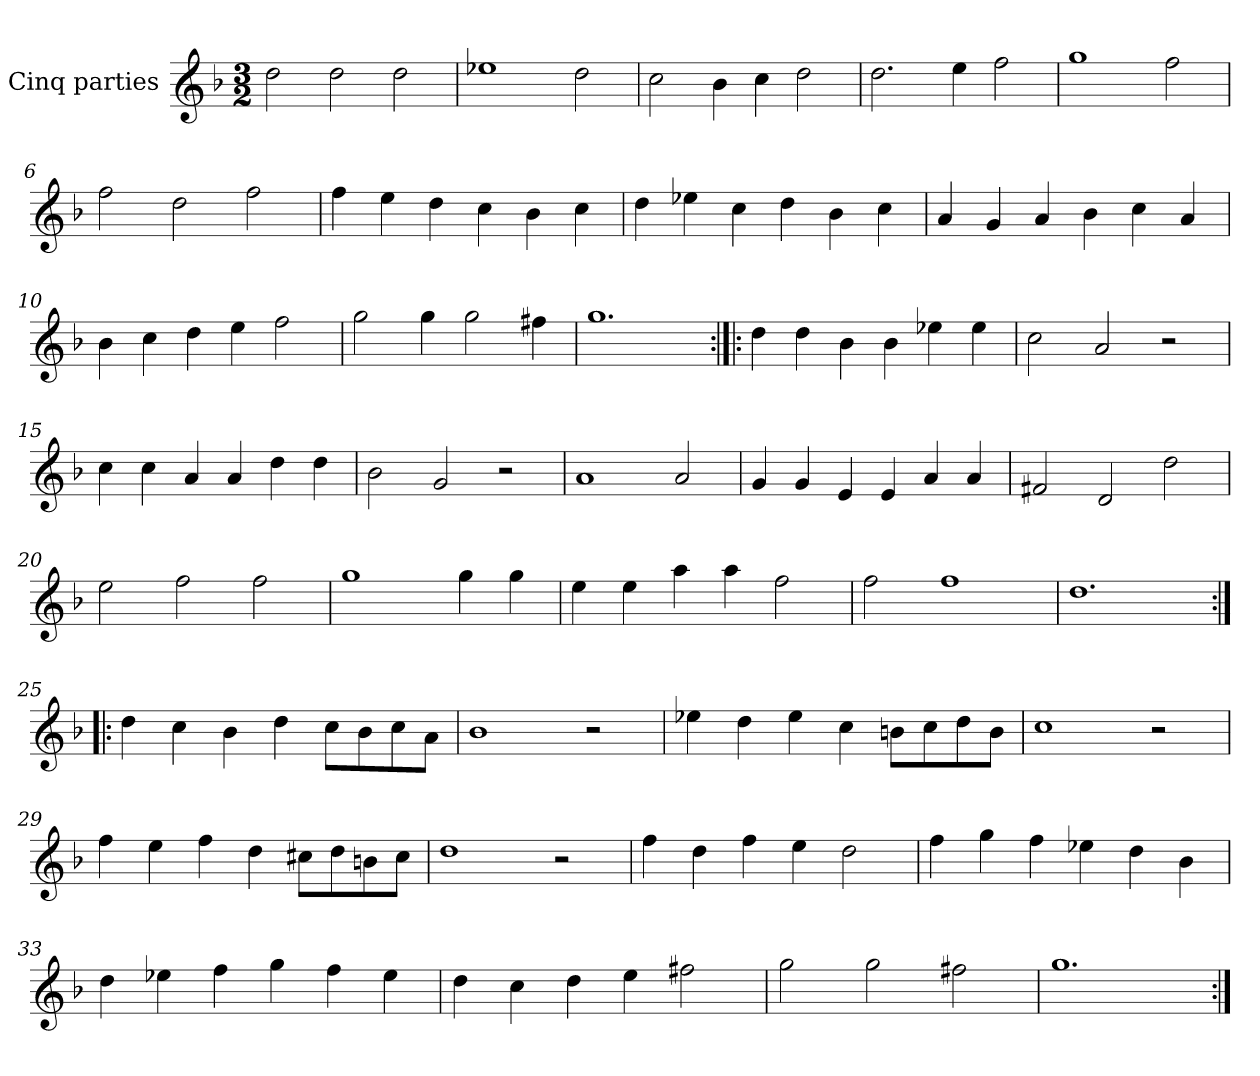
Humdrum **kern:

**kern
*part1
*staff1
*I"Cinq parties
*clefG2
*k[b-]
*M3/2
*MM180
=1
2dd\
2dd\
2dd\
=2
1ee-X
2dd\
=3
2cc\
4b-\
4cc\
2dd\
=4
2.dd\
4ee\
2ff\
=5
1gg
2ff\
=6
2ff\
2dd\
2ff\
=7
4ff\
4ee\
4dd\
4cc\
4b-\
4cc\
=8
4dd\
4ee-X\
4cc\
4dd\
4b-\
4cc\
=9
4a/
4g/
4a/
4b-\
4cc\
4a/
=10
4b-\
4cc\
4dd\
4ee\
2ff\
=11
2gg\
4gg\
2gg\
4ff#X\
=12
1.gg
=13:|!|:
4dd\
4dd\
4b-\
4b-\
4ee-X\
4ee-\
=14
2cc\
2a/
2r
=15
4cc\
4cc\
4a/
4a/
4dd\
4dd\
=16
2b-\
2g/
2r
=17
1a
2a/
=18
4g/
4g/
4e/
4e/
4a/
4a/
=19
2f#X/
2d/
2dd\
=20
2ee\
2ff\
2ff\
=21
1gg
4gg\
4gg\
=22
4ee\
4ee\
4aa\
4aa\
2ff\
=23
2ff\
1ff
=24
1.dd
=25:|!|:
4dd\
4cc\
4b-\
4dd\
8cc\L
8b-\
8cc\
8a\J
=26
1b-
2r
=27
4ee-X\
4dd\
4ee-\
4cc\
8bn\L
8cc\
8dd\
8b\J
=28
1cc
2r
=29
4ff\
4ee\
4ff\
4dd\
8cc#X\L
8dd\
8bn\
8cc#\J
=30
1dd
2r
=31
4ff\
4dd\
4ff\
4ee\
2dd\
=32
4ff\
4gg\
4ff\
4ee-X\
4dd\
4b-\
=33
4dd\
4ee-X\
4ff\
4gg\
4ff\
4ee-\
=34
4dd\
4cc\
4dd\
4ee\
2ff#X\
=35
2gg\
2gg\
2ff#X\
=36
1.gg
=:|!
*-
